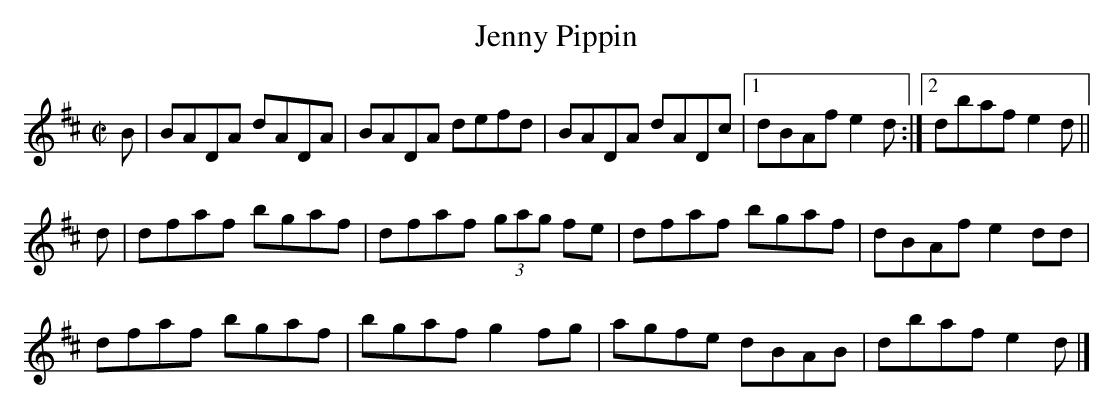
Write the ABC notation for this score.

X:1
T: Jenny Pippin
M: C|
L: 1/8
K: D
B|BADA dADA|BADA defd|BADA dADc|1dBAfe2d:|2dbafe2d||
d|dfaf bgaf|dfaf (3gag fe|dfaf bgaf|dBAfe2dd|
dfaf bgaf|bgafg2fg|agfe dBAB|dbafe2d|]
